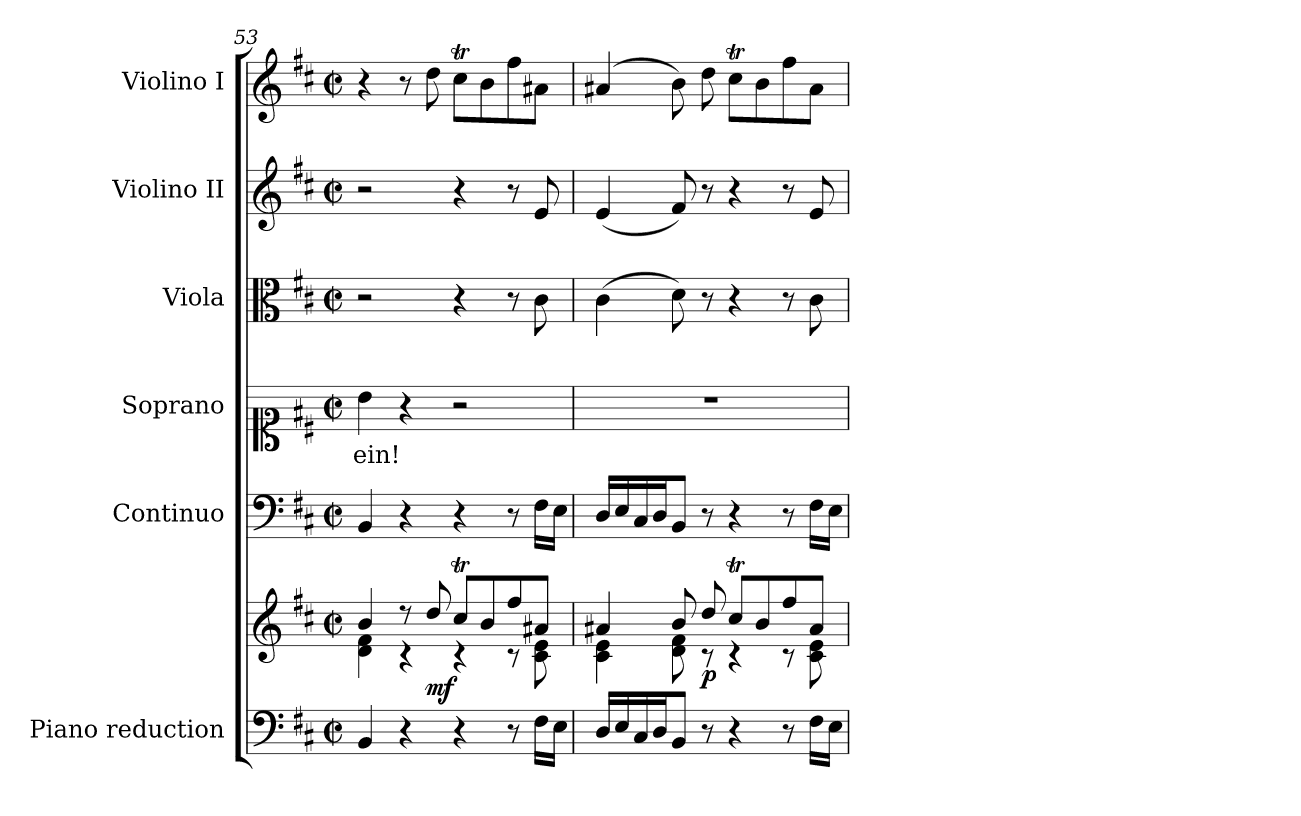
**kern	**kern	**dynam	**kern	**dynam	**kern	**text	**kern	**dynam	**kern	**dynam	**kern	**dynam
*part6	*part6	*part6	*part5	*part5	*part4	*part4	*part3	*part3	*part2	*part2	*part1	*part1
*staff7	*staff6	*staff6/7	*staff5	*staff5	*staff4	*staff4	*staff3	*staff3	*staff2	*staff2	*staff1	*staff1
*I"Piano reduction	*	*	*I"Continuo	*	*I"Soprano	*	*I"Viola	*	*I"Violino II	*	*I"Violino I	*
*I'Pno	*	*	*	*	*	*	*I'Vla	*	*I'Vln	*	*I'Vln	*
*clefF4	*clefG2	*	*clefF4	*	*clefC1	*	*clefC3	*	*clefG2	*	*clefG2	*
*k[f#c#]	*k[f#c#]	*	*k[f#c#]	*	*k[f#c#]	*	*k[f#c#]	*	*k[f#c#]	*	*k[f#c#]	*
*M2/2	*M2/2	*	*M2/2	*	*M2/2	*	*M2/2	*	*M2/2	*	*M2/2	*
*met(c|)	*met(c|)	*	*met(c|)	*	*met(c|)	*	*met(c|)	*	*met(c|)	*	*met(c|)	*
=53	=53	=53	=53	=53	=53	=53	=53	=53	=53	=53	=53	=53
*	*^	*	*	*	*	*	*	*	*	*	*	*
!	!	!	!	!	!	!	!LO:LY:b	!	!	!	!	!	!
4BB/	4b/	4d\ 4f#\	.	4BB/	.	4b\	-ein!	2r	.	2r	.	4r	.
4r	8r	4r	.	4r	.	4r	.	.	.	.	.	8r	.
!	!	!	!LO:DY:b	!	!	!	!	!	!	!	!	!	!LO:DY:b
.	8dd/	.	mf	.	.	.	.	.	.	.	.	8dd\	other-dynamics
4r	8cc#t/L	4r	.	4r	.	2r	.	4r	.	4r	.	8cc#t\L	.
.	8b/	.	.	.	.	.	.	.	.	.	.	8b\	.
8r	8ff#/	8r	.	8r	.	.	.	8r	.	8r	.	8ff#\	.
!	!	!	!	!	!LO:DY:a	!	!	!	!LO:DY:b	!	!LO:DY:b	!	!
16F#\LL	8a#X/J	8c#\ 8e\	.	16F#\LL	other-dynamics	.	.	8c#\	other-dynamics	8e/	other-dynamics	8a#X\J	.
16E\JJ	.	.	.	16E\JJ	.	.	.	.	.	.	.	.	.
!!LO:PB:g=z
=54	=54	=54	=54	=54	=54	=54	=54	=54	=54	=54	=54	=54	=54
16D/LL	4a#X/	4c#\ 4e\	.	16D/LL	.	1r	.	(>4c#\	.	(<4e/	.	(>4a#X/	.
16E/	.	.	.	16E/	.	.	.	.	.	.	.	.	.
16C#/	.	.	.	16C#/	.	.	.	.	.	.	.	.	.
16D/J	.	.	.	16D/J	.	.	.	.	.	.	.	.	.
8BB/J	8b/	8d\ 8f#\	.	8BB/J	.	.	.	8d\)	.	8f#/)	.	8b\)	.
!	!	!	!LO:DY:b	!	!	!	!	!	!	!	!	!	!LO:DY:b
8r	8dd/	8r	p	8r	.	.	.	8r	.	8r	.	8dd\	other-dynamics
4r	8cc#t/L	4r	.	4r	.	.	.	4r	.	4r	.	8cc#t\L	.
.	8b/	.	.	.	.	.	.	.	.	.	.	8b\	.
8r	8ff#/	8r	.	8r	.	.	.	8r	.	8r	.	8ff#\	.
!	!	!	!	!	!LO:DY:a	!	!	!	!LO:DY:b	!	!LO:DY:b	!	!
16F#\LL	8a#/J	8c#\ 8e\	.	16F#\LL	other-dynamics	.	.	8c#\	other-dynamics	8e/	other-dynamics	8a#\J	.
16E\JJ	.	.	.	16E\JJ	.	.	.	.	.	.	.	.	.
*	*v	*v	*	*	*	*	*	*	*	*	*	*	*
=	=	=	=	=	=	=	=	=	=	=	=	=
*-	*-	*-	*-	*-	*-	*-	*-	*-	*-	*-	*-	*-
